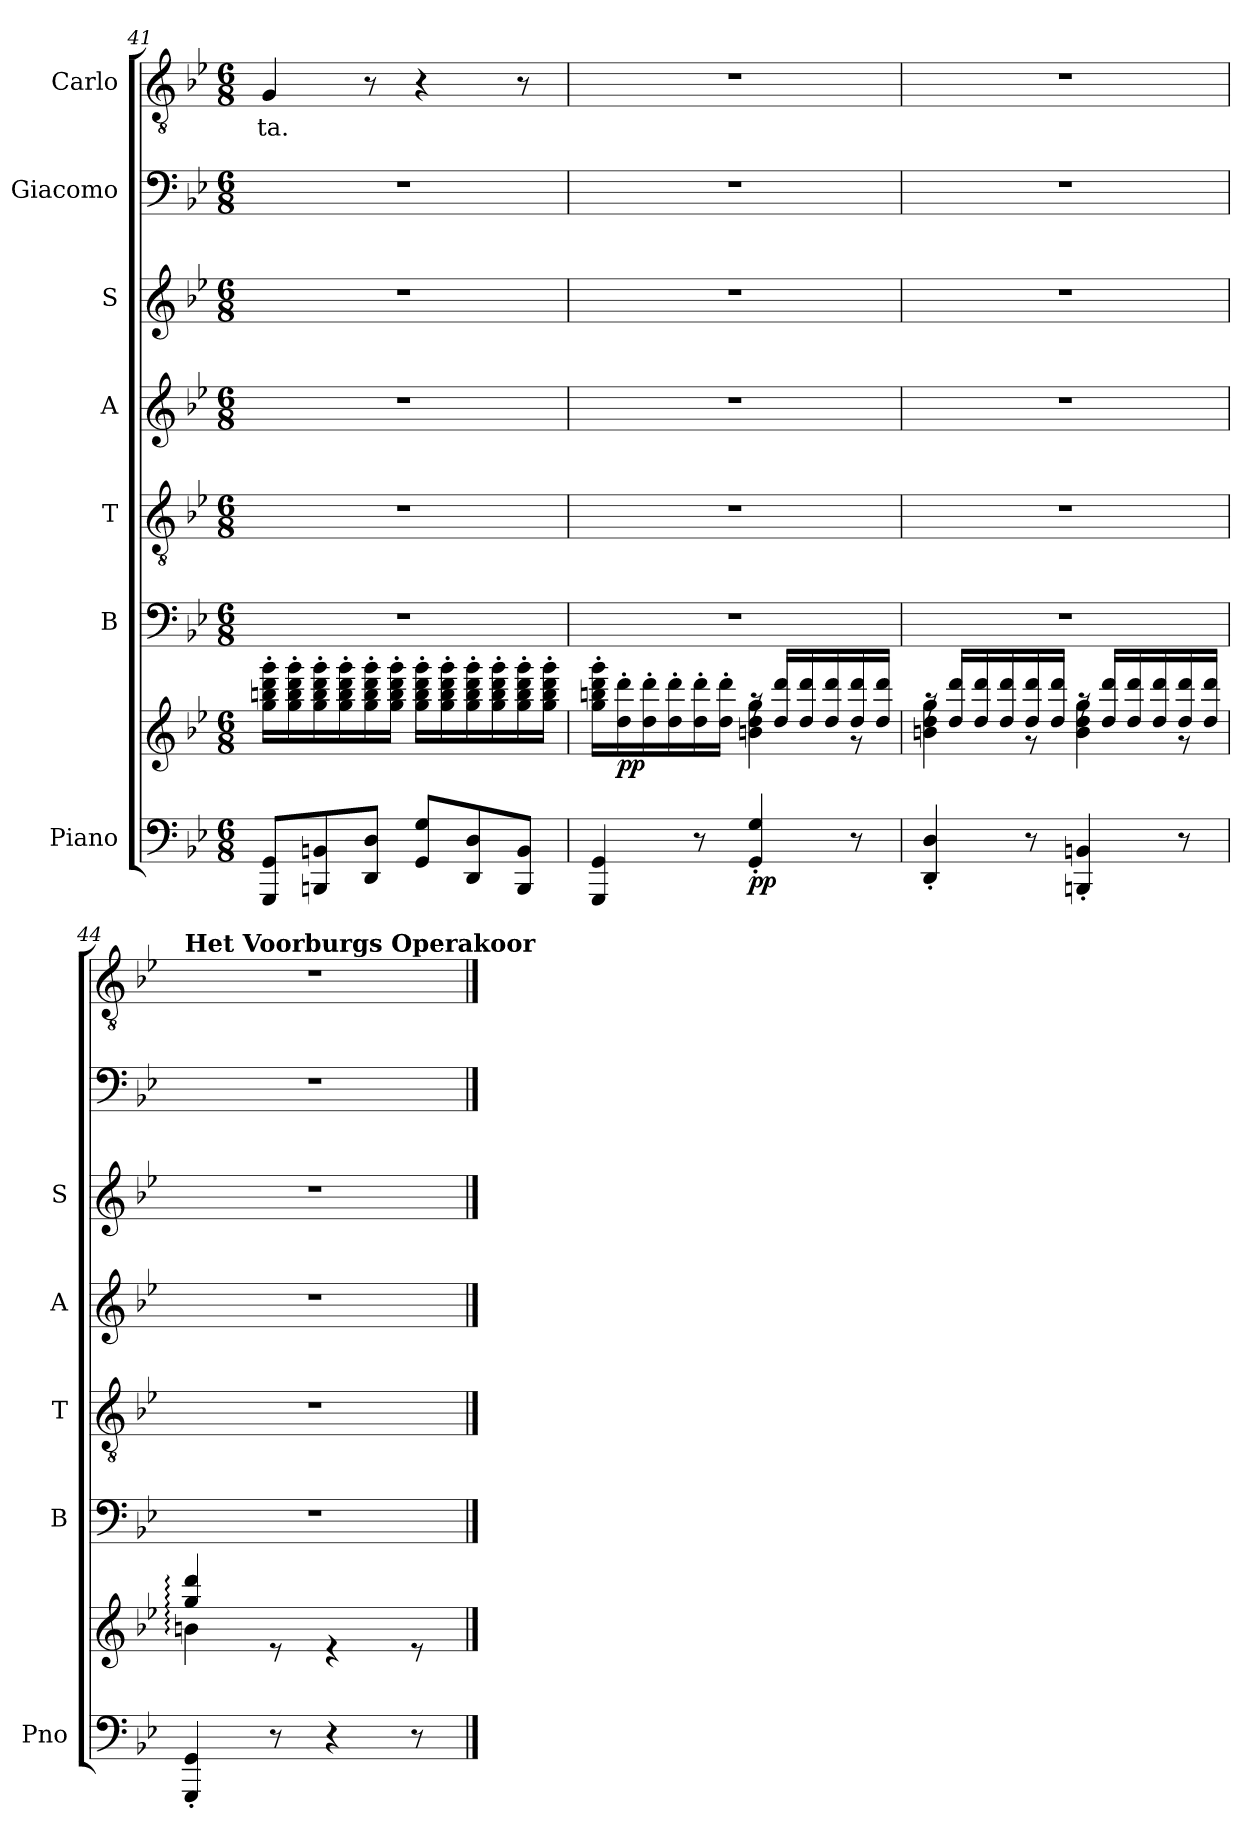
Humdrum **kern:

**kern	**kern	**dynam	**kern	**kern	**kern	**kern	**kern	**kern	**text
*part7	*part7	*part7	*part6	*part5	*part4	*part3	*part2	*part1	*part1
*staff8	*staff7	*staff7/8	*staff6	*staff5	*staff4	*staff3	*staff2	*staff1	*staff1
*I"Piano	*	*	*I"B	*I"T	*I"A	*I"S	*I"Giacomo	*I"Carlo	*
*I'Pno	*	*	*I'B	*I'T	*I'A	*I'S	*	*	*
*clefF4	*clefG2	*	*clefF4	*clefGv2	*clefG2	*clefG2	*clefF4	*clefGv2	*
*k[b-e-]	*k[b-e-]	*	*k[b-e-]	*k[b-e-]	*k[b-e-]	*k[b-e-]	*k[b-e-]	*k[b-e-]	*
*M6/8	*M6/8	*	*M6/8	*M6/8	*M6/8	*M6/8	*M6/8	*M6/8	*
=41	=41	=41	=41	=41	=41	=41	=41	=41	=41
!	!	!	!	!	!	!	!	!	!LO:LY:b
8GGG/ 8GG/L	16gg\' 16bbn\' 16ddd\' 16ggg\'LL	.	2.r	2.r	2.r	2.r	2.r	4G/	-ta.
.	16gg\' 16bb\' 16ddd\' 16ggg\'	.	.	.	.	.	.	.	.
8BBBn/ 8BBn/	16gg\' 16bb\' 16ddd\' 16ggg\'	.	.	.	.	.	.	.	.
.	16gg\' 16bb\' 16ddd\' 16ggg\'	.	.	.	.	.	.	.	.
8DD/ 8D/J	16gg\' 16bb\' 16ddd\' 16ggg\'	.	.	.	.	.	.	8r	.
.	16gg\' 16bb\' 16ddd\' 16ggg\'JJ	.	.	.	.	.	.	.	.
8GG/ 8G/L	16gg\' 16bb\' 16ddd\' 16ggg\'LL	.	.	.	.	.	.	4r	.
.	16gg\' 16bb\' 16ddd\' 16ggg\'	.	.	.	.	.	.	.	.
8DD/ 8D/	16gg\' 16bb\' 16ddd\' 16ggg\'	.	.	.	.	.	.	.	.
.	16gg\' 16bb\' 16ddd\' 16ggg\'	.	.	.	.	.	.	.	.
8BBB/ 8BB/J	16gg\' 16bb\' 16ddd\' 16ggg\'	.	.	.	.	.	.	8r	.
.	16gg\' 16bb\' 16ddd\' 16ggg\'JJ	.	.	.	.	.	.	.	.
!!LO:LB:g=z
=42	=42	=42	=42	=42	=42	=42	=42	=42	=42
*	*^	*	*	*	*	*	*	*	*
4GGG/ 4GG/	4.rBByy	16gg\' 16bbn\' 16ddd\' 16ggg\'LL	.	2.r	2.r	2.r	2.r	2.r	2.r	.
!	!	!	!LO:DY:b	!	!	!	!	!	!	!
.	.	16dd\' 16ddd\'	pp	.	.	.	.	.	.	.
.	.	16dd\' 16ddd\'	.	.	.	.	.	.	.	.
.	.	16dd\' 16ddd\'	.	.	.	.	.	.	.	.
8r	.	16dd\' 16ddd\'	.	.	.	.	.	.	.	.
.	.	16dd\' 16ddd\'JJ	.	.	.	.	.	.	.	.
!	!	!	!LO:DY:b=2	!	!	!	!	!	!	!
4GG/' 4G/'	16raa	4bn\ 4dd\ 4gg\	pp	.	.	.	.	.	.	.
.	16dd/ 16ddd/LL	.	.	.	.	.	.	.	.	.
.	16dd/ 16ddd/	.	.	.	.	.	.	.	.	.
.	16dd/ 16ddd/	.	.	.	.	.	.	.	.	.
8r	16dd/ 16ddd/	8r	.	.	.	.	.	.	.	.
.	16dd/ 16ddd/JJ	.	.	.	.	.	.	.	.	.
=43	=43	=43	=43	=43	=43	=43	=43	=43	=43	=43
4DD/' 4D/'	16raa	4bn\ 4dd\ 4gg\	.	2.r	2.r	2.r	2.r	2.r	2.r	.
.	16dd/ 16ddd/LL	.	.	.	.	.	.	.	.	.
.	16dd/ 16ddd/	.	.	.	.	.	.	.	.	.
.	16dd/ 16ddd/	.	.	.	.	.	.	.	.	.
8r	16dd/ 16ddd/	8r	.	.	.	.	.	.	.	.
.	16dd/ 16ddd/JJ	.	.	.	.	.	.	.	.	.
4BBBn/' 4BBn/'	16raa	4b\ 4dd\ 4gg\	.	.	.	.	.	.	.	.
.	16dd/ 16ddd/LL	.	.	.	.	.	.	.	.	.
.	16dd/ 16ddd/	.	.	.	.	.	.	.	.	.
.	16dd/ 16ddd/	.	.	.	.	.	.	.	.	.
8r	16dd/ 16ddd/	8r	.	.	.	.	.	.	.	.
.	16dd/ 16ddd/JJ	.	.	.	.	.	.	.	.	.
=44	=44	=44	=44	=44	=44	=44	=44	=44	=44	=44
!	!	!	!	!	!	!	!	!	!LO:TX:a:B:t=Het Voorburgs Operakoor	!
4GGG/' 4GG/'	4gg/: 4ddd/:	4bn:\	.	2.r	2.r	2.r	2.r	2.r	2.r	.
8r	8re	2ryy	.	.	.	.	.	.	.	.
4r	4re	.	.	.	.	.	.	.	.	.
8r	8re	.	.	.	.	.	.	.	.	.
*	*v	*v	*	*	*	*	*	*	*	*
==	==	==	==	==	==	==	==	==	==
*-	*-	*-	*-	*-	*-	*-	*-	*-	*-
